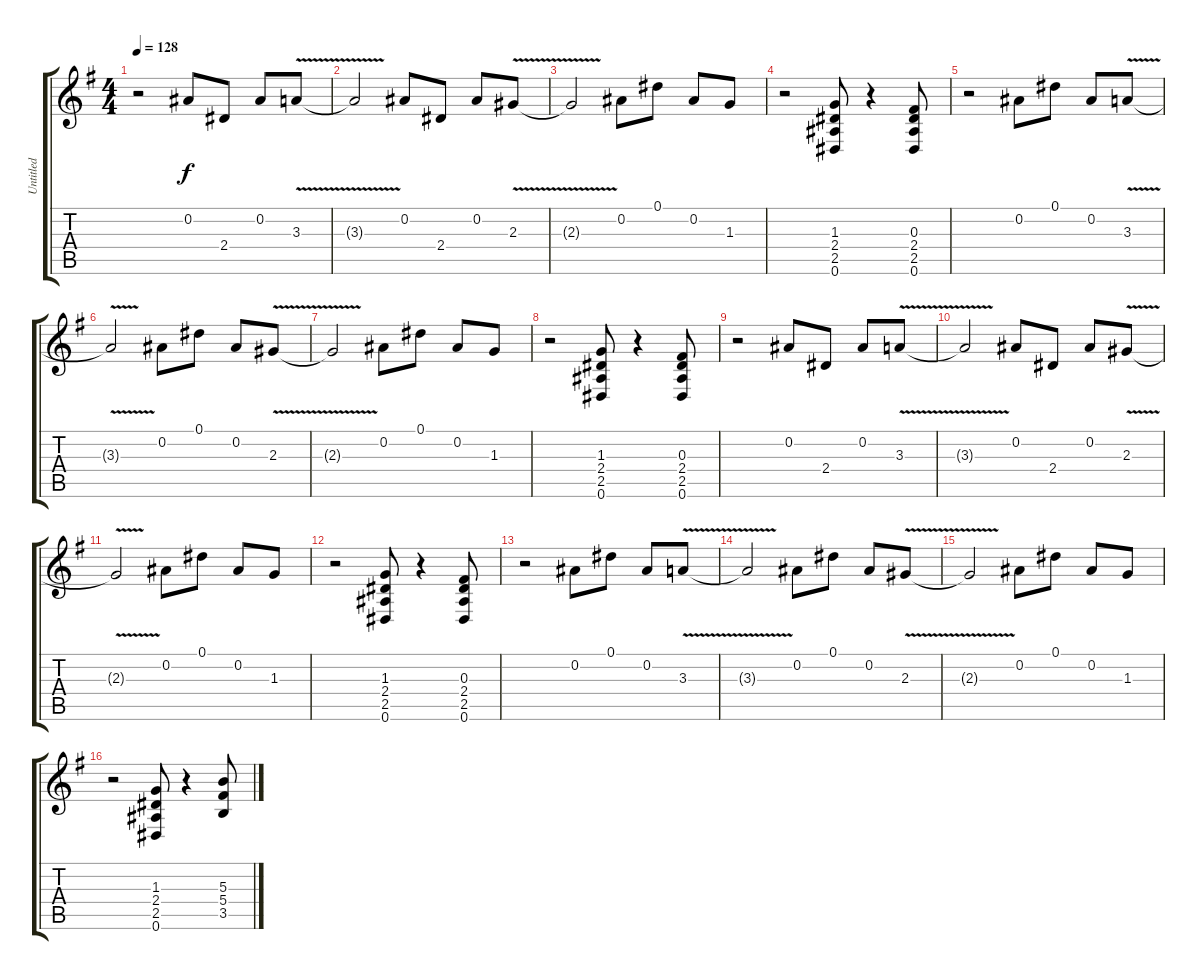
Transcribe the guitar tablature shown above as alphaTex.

\track ("Untitled" "Untitled") {instrument distortionguitar}
\staff {score tabs}
\tuning (Eb4 Bb3 Gb3 Db3 Ab2 Eb2) {hide}
\ts (4 4)
\tempo 128
\clef g2
\ks g
r.2{dy f instrument distortionguitar} 0.2.8 2.4.8 0.2.8 3.3{v}.8 |
3.3{v t}.2 0.2.8 2.4.8 0.2.8 2.3{v}.8 |
2.3{v t}.2 0.2.8 0.1.8 0.2.8 1.3.8 |
r.2 (1.3 2.4 2.5 0.6).8 r.4 (0.3 2.4 2.5 0.6).8 |
r.2 0.2.8 0.1.8 0.2.8 3.3{v}.8 |
3.3{v t}.2 0.2.8 0.1.8 0.2.8 2.3{v}.8 |
2.3{v t}.2 0.2.8 0.1.8 0.2.8 1.3.8 |
r.2 (1.3 2.4 2.5 0.6).8 r.4 (0.3 2.4 2.5 0.6).8 |
r.2 0.2.8 2.4.8 0.2.8 3.3{v}.8 |
3.3{v t}.2 0.2.8 2.4.8 0.2.8 2.3{v}.8 |
2.3{v t}.2 0.2.8 0.1.8 0.2.8 1.3.8 |
r.2 (1.3 2.4 2.5 0.6).8 r.4 (0.3 2.4 2.5 0.6).8 |
r.2 0.2.8 0.1.8 0.2.8 3.3{v}.8 |
3.3{v t}.2 0.2.8 0.1.8 0.2.8 2.3{v}.8 |
2.3{v t}.2 0.2.8 0.1.8 0.2.8 1.3.8 |
r.2 (1.3 2.4 2.5 0.6).8 r.4 (5.3 5.4 3.5).8
